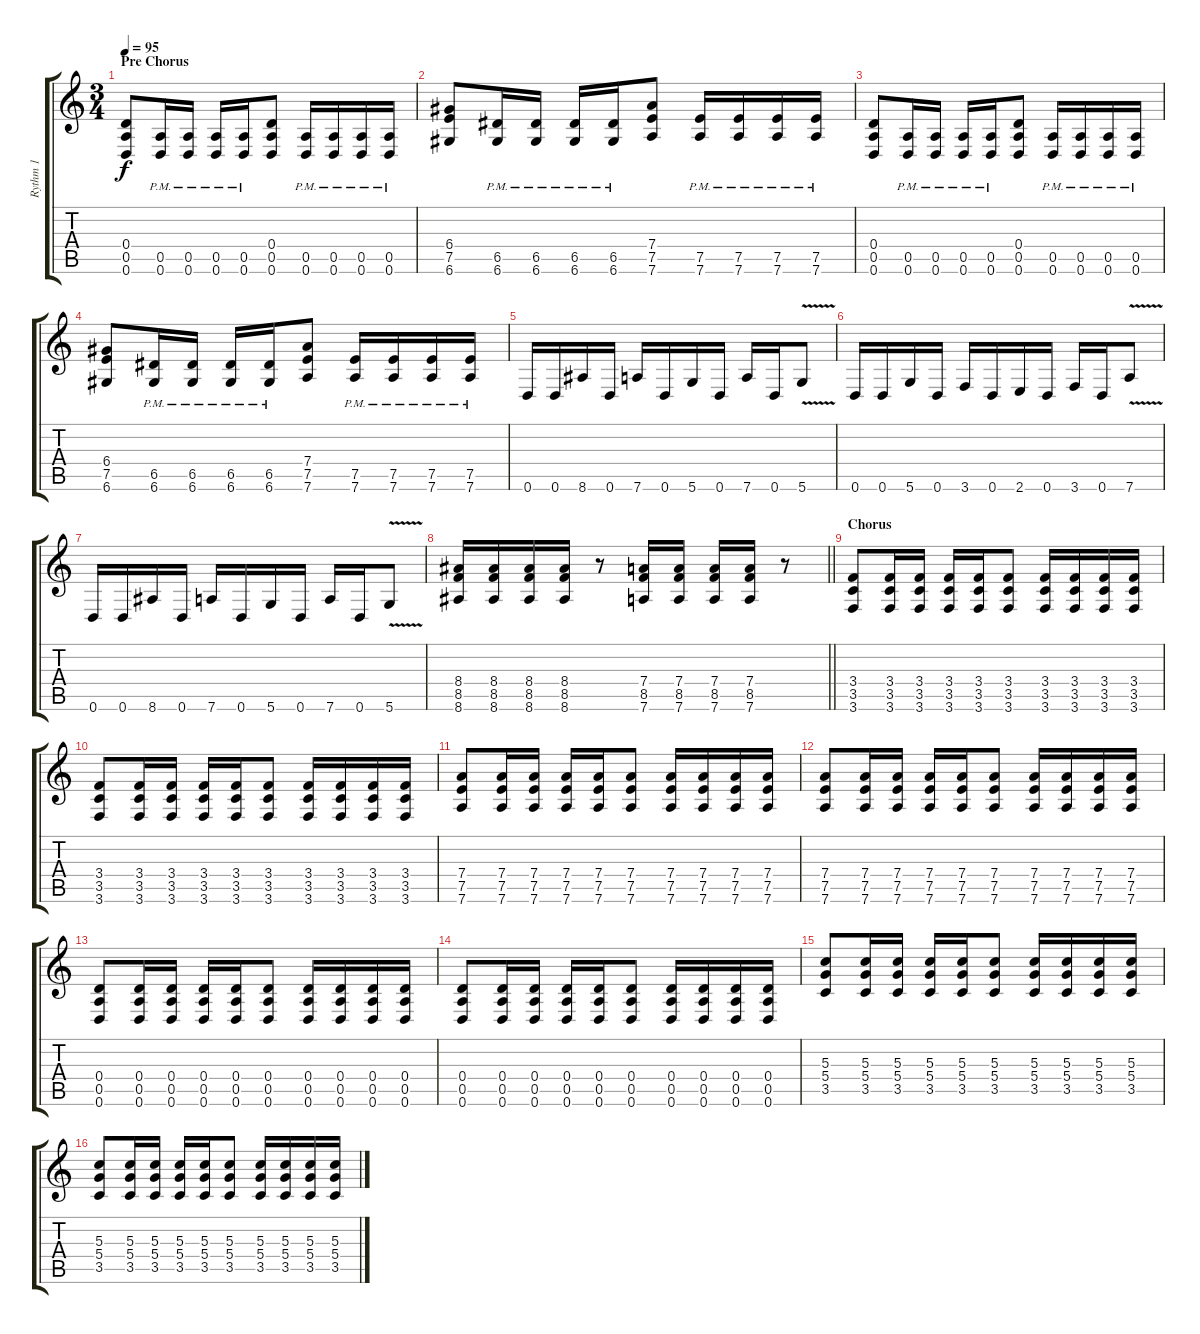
\track ("Rythm 1" "Rythm 1") {instrument distortionguitar}
\staff {score tabs}
\tuning (E4 B3 G3 D3 A2 D2) {hide}
\ts (3 4)
\section ("" "Pre Chorus")
\tempo 95
\clef g2
\ks c
(0.4 0.5 0.6).8{dy f} (0.5{pm} 0.6{pm}).16 (0.5{pm} 0.6{pm}).16 (0.5{pm} 0.6{pm}).16 (0.5{pm} 0.6{pm}).16 (0.4 0.5 0.6).8 (0.5{pm} 0.6{pm}).16 (0.5{pm} 0.6{pm}).16 (0.5{pm} 0.6{pm}).16 (0.5{pm} 0.6{pm}).16 |
(6.4 7.5 6.6).8 (6.5{pm} 6.6{pm}).16 (6.5{pm} 6.6{pm}).16 (6.5{pm} 6.6{pm}).16 (6.5{pm} 6.6{pm}).16 (7.4 7.5 7.6).8 (7.5{pm} 7.6{pm}).16 (7.5{pm} 7.6{pm}).16 (7.5{pm} 7.6{pm}).16 (7.5{pm} 7.6{pm}).16 |
(0.4 0.5 0.6).8 (0.5{pm} 0.6{pm}).16 (0.5{pm} 0.6{pm}).16 (0.5{pm} 0.6{pm}).16 (0.5{pm} 0.6{pm}).16 (0.4 0.5 0.6).8 (0.5{pm} 0.6{pm}).16 (0.5{pm} 0.6{pm}).16 (0.5{pm} 0.6{pm}).16 (0.5{pm} 0.6{pm}).16 |
(6.4 7.5 6.6).8 (6.5{pm} 6.6{pm}).16 (6.5{pm} 6.6{pm}).16 (6.5{pm} 6.6{pm}).16 (6.5{pm} 6.6{pm}).16 (7.4 7.5 7.6).8 (7.5{pm} 7.6{pm}).16 (7.5{pm} 7.6{pm}).16 (7.5{pm} 7.6{pm}).16 (7.5{pm} 7.6{pm}).16 |
0.6.16 0.6.16 8.6.16 0.6.16 7.6.16 0.6.16 5.6.16 0.6.16 7.6.16 0.6.16 5.6{v}.8 |
0.6.16 0.6.16 5.6.16 0.6.16 3.6.16 0.6.16 2.6.16 0.6.16 3.6.16 0.6.16 7.6{v}.8 |
0.6.16 0.6.16 8.6.16 0.6.16 7.6.16 0.6.16 5.6.16 0.6.16 7.6.16 0.6.16 5.6{v}.8 |
\barLineRight lightlight
(8.4 8.5 8.6).16 (8.4 8.5 8.6).16 (8.4 8.5 8.6).16 (8.4 8.5 8.6).16 r.8 (7.4 8.5 7.6).16 (7.4 8.5 7.6).16 (7.4 8.5 7.6).16 (7.4 8.5 7.6).16 r.8 |
\section ("" "Chorus")
(3.4 3.5 3.6).8 (3.4 3.5 3.6).16 (3.4 3.5 3.6).16 (3.4 3.5 3.6).16 (3.4 3.5 3.6).16 (3.4 3.5 3.6).8 (3.4 3.5 3.6).16 (3.4 3.5 3.6).16 (3.4 3.5 3.6).16 (3.4 3.5 3.6).16 |
(3.4 3.5 3.6).8 (3.4 3.5 3.6).16 (3.4 3.5 3.6).16 (3.4 3.5 3.6).16 (3.4 3.5 3.6).16 (3.4 3.5 3.6).8 (3.4 3.5 3.6).16 (3.4 3.5 3.6).16 (3.4 3.5 3.6).16 (3.4 3.5 3.6).16 |
(7.4 7.5 7.6).8 (7.4 7.5 7.6).16 (7.4 7.5 7.6).16 (7.4 7.5 7.6).16 (7.4 7.5 7.6).16 (7.4 7.5 7.6).8 (7.4 7.5 7.6).16 (7.4 7.5 7.6).16 (7.4 7.5 7.6).16 (7.4 7.5 7.6).16 |
(7.4 7.5 7.6).8 (7.4 7.5 7.6).16 (7.4 7.5 7.6).16 (7.4 7.5 7.6).16 (7.4 7.5 7.6).16 (7.4 7.5 7.6).8 (7.4 7.5 7.6).16 (7.4 7.5 7.6).16 (7.4 7.5 7.6).16 (7.4 7.5 7.6).16 |
(0.4 0.5 0.6).8 (0.4 0.5 0.6).16 (0.4 0.5 0.6).16 (0.4 0.5 0.6).16 (0.4 0.5 0.6).16 (0.4 0.5 0.6).8 (0.4 0.5 0.6).16 (0.4 0.5 0.6).16 (0.4 0.5 0.6).16 (0.4 0.5 0.6).16 |
(0.4 0.5 0.6).8 (0.4 0.5 0.6).16 (0.4 0.5 0.6).16 (0.4 0.5 0.6).16 (0.4 0.5 0.6).16 (0.4 0.5 0.6).8 (0.4 0.5 0.6).16 (0.4 0.5 0.6).16 (0.4 0.5 0.6).16 (0.4 0.5 0.6).16 |
(5.3 5.4 3.5).8 (5.3 5.4 3.5).16 (5.3 5.4 3.5).16 (5.3 5.4 3.5).16 (5.3 5.4 3.5).16 (5.3 5.4 3.5).8 (5.3 5.4 3.5).16 (5.3 5.4 3.5).16 (5.3 5.4 3.5).16 (5.3 5.4 3.5).16 |
(5.3 5.4 3.5).8 (5.3 5.4 3.5).16 (5.3 5.4 3.5).16 (5.3 5.4 3.5).16 (5.3 5.4 3.5).16 (5.3 5.4 3.5).8 (5.3 5.4 3.5).16 (5.3 5.4 3.5).16 (5.3 5.4 3.5).16 (5.3 5.4 3.5).16
